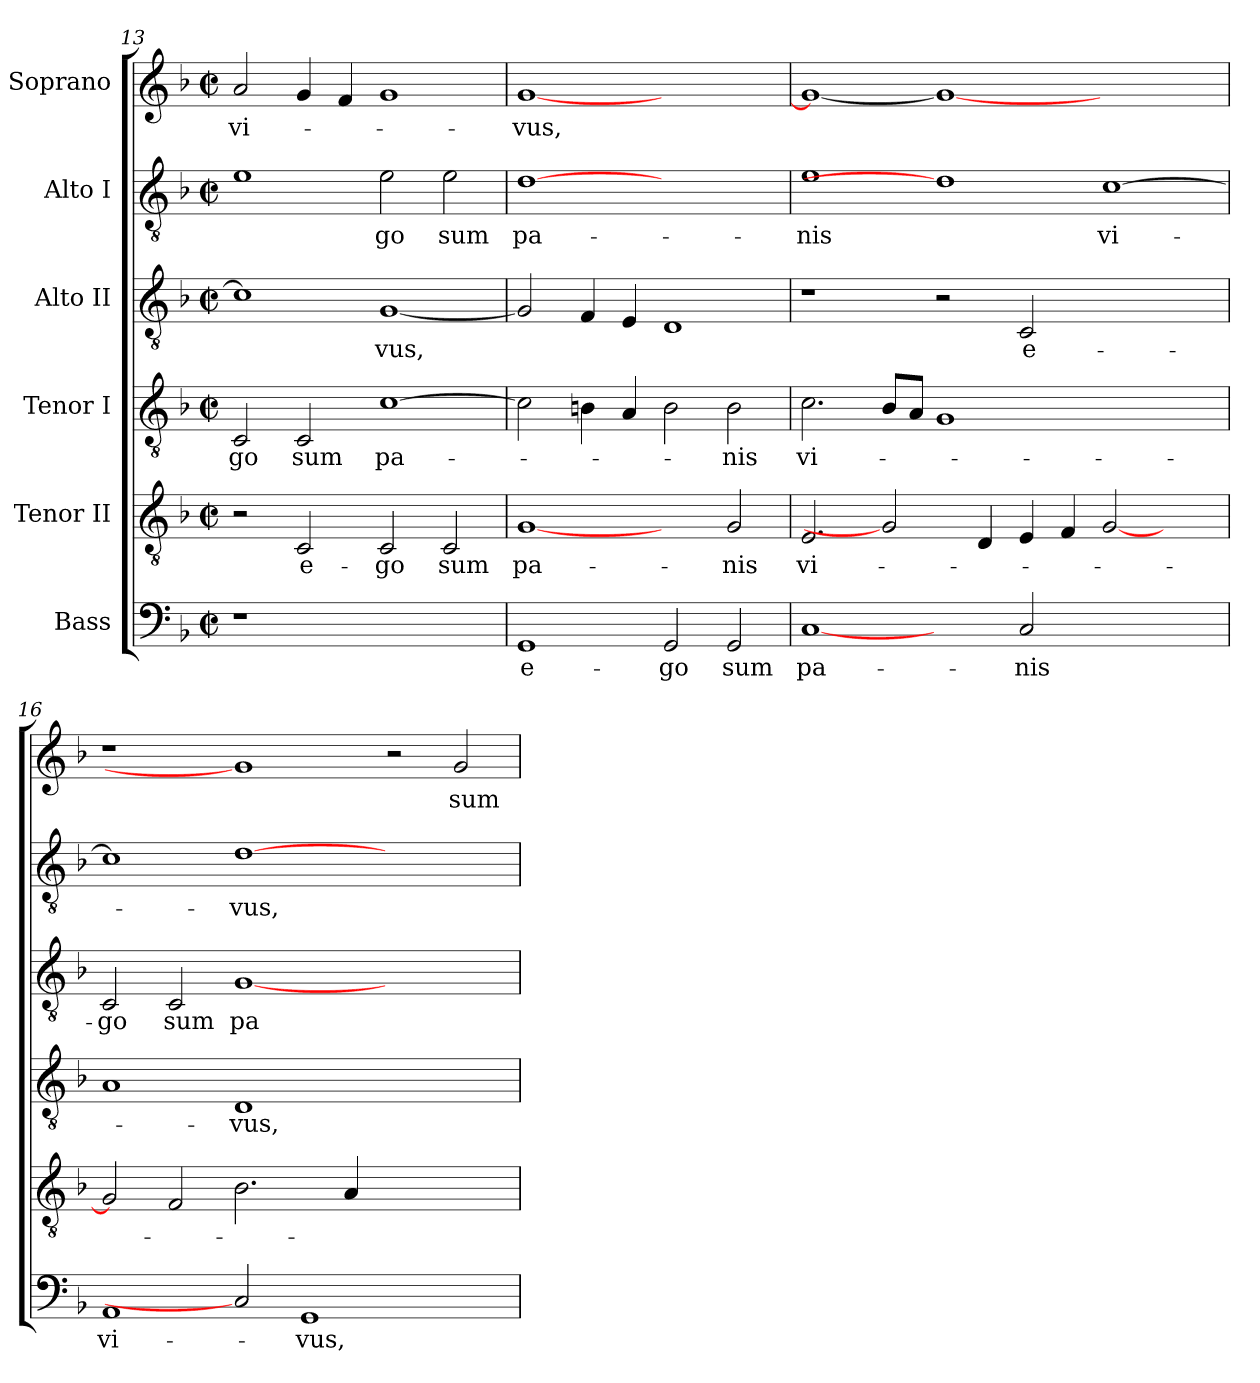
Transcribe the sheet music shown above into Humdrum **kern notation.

**kern	**text	**kern	**text	**kern	**text	**kern	**text	**kern	**text	**kern	**text
*part6	*part6	*part5	*part5	*part4	*part4	*part3	*part3	*part2	*part2	*part1	*part1
*staff6	*staff6	*staff5	*staff5	*staff4	*staff4	*staff3	*staff3	*staff2	*staff2	*staff1	*staff1
*I"Bass	*	*I"Tenor II	*	*I"Tenor I	*	*I"Alto II	*	*I"Alto I	*	*I"Soprano	*
!!LO:LB:g=z
*clefF4	*	*clefGv2	*	*clefGv2	*	*clefGv2	*	*clefGv2	*	*clefG2	*
*k[b-]	*	*k[b-]	*	*k[b-]	*	*k[b-]	*	*k[b-]	*	*k[b-]	*
*F:	*	*F:	*	*F:	*	*F:	*	*F:	*	*F:	*
*M2/2	*	*M2/2	*	*M2/2	*	*M2/2	*	*M2/2	*	*M2/2	*
*met(c|)	*	*met(c|)	*	*met(c|)	*	*met(c|)	*	*met(c|)	*	*met(c|)	*
=13	=13	=13	=13	=13	=13	=13	=13	=13	=13	=13	=13
!LO:N:vis=1	!	!	!	!	!	!	!	!	!	!	!
!	!	!	!	!	!LO:LY:b:color=#000000	!	!	!	!	!	!
!	!	!	!	!	!	!	!	!	!	!	!LO:LY:b:color=#000000
1r	.	2r	.	2Ci/	-go	1ci]	.	1ei	.	2ai/	vi-
!	!	!	!LO:LY:b:color=#000000	!	!	!	!	!	!	!	!
!	!	!	!	!	!LO:LY:b:color=#000000	!	!	!	!	!	!
.	.	2Ci/	e-	2Ci/	sum	.	.	.	.	4gi/	.
.	.	.	.	.	.	.	.	.	.	4fi/	.
!	!	!	!LO:LY:b:color=#000000	!	!	!	!	!	!	!	!
!	!	!	!	!	!LO:LY:b:color=#000000	!	!	!	!	!	!
!	!	!	!	!	!	!	!LO:LY:b:color=#000000	!	!	!	!
!	!	!	!	!	!	!	!	!	!LO:LY:b:color=#000000	!	!
1ryy	.	2Ci/	-go	[>1ci	pa-	[<1Gi	-vus,	2ei\	-go	1gi	.
!	!	!	!LO:LY:b:color=#000000	!	!	!	!	!	!	!	!
!	!	!	!	!	!	!	!	!	!LO:LY:b:color=#000000	!	!
.	.	2Ci/	sum	.	.	.	.	2ei\	sum	.	.
=14	=14	=14	=14	=14	=14	=14	=14	=14	=14	=14	=14
!	!LO:LY:b:color=#000000	!	!	!	!	!	!	!	!	!	!
!	!	!	!LO:LY:b:color=#000000	!	!	!	!	!	!	!	!
!	!	!	!	!	!	!	!	!	!LO:LY:b:color=#000000	!	!
!	!	!	!	!	!	!	!	!	!	!	!LO:LY:b:color=#000000
1GGi	e-	[1Gi	pa-	2ci\]	.	2Gi/]	.	[1di	pa-	[<1gi	-vus,
.	.	.	.	4Bni\	.	4Fi/	.	.	.	.	.
.	.	.	.	4Ai/	.	4Ei/	.	.	.	.	.
!	!LO:LY:b:color=#000000	!	!	!	!	!	!	!	!	!	!
2GGi/	-go	2ryy	.	2Bi\	.	1Di	.	1ryy	.	1ryy	.
!	!LO:LY:b:color=#000000	!	!	!	!	!	!	!	!	!	!
!	!	!	!LO:LY:b:color=#000000	!	!	!	!	!	!	!	!
!	!	!	!	!	!LO:LY:b:color=#000000	!	!	!	!	!	!
2GGi/	sum	2Gi/	-nis	2Bi\	-nis	.	.	.	.	.	.
=15	=15	=15	=15	=15	=15	=15	=15	=15	=15	=15	=15
!	!LO:LY:b:color=#000000	!	!	!	!	!	!	!	!	!	!
!	!	!	!LO:LY:b:color=#000000	!	!	!	!	!	!	!	!
!	!	!	!	!	!LO:LY:b:color=#000000	!	!	!	!	!	!
!	!	!	!	!	!	!	!	!	!LO:LY:b:color=#000000	!	!
[1Ci	pa-	2.Ei/	vi-	2.ci\	vi-	1r	.	1ei	-nis	1gi_<	.
.	.	2Gi]	.	8B-i/L	.	.	.	.	.	.	.
.	.	.	.	8Ai/J	.	.	.	.	.	.	.
2ryy	.	.	.	1Gi	.	2r	.	1di]	.	1gi_	.
.	.	4Di/	.	.	.	.	.	.	.	.	.
!	!LO:LY:b:color=#000000	!	!	!	!	!	!	!	!	!	!
!	!	!	!	!	!	!	!LO:LY:b:color=#000000	!	!	!	!
2Ci/	-nis	4Ei/	.	.	.	2Ci/	e-	.	.	.	.
.	.	4Fi/	.	.	.	.	.	.	.	.	.
!	!	!	!	!	!	!	!	!	!LO:LY:b:color=#000000	!	!
1ryy	.	[<2Gi/	.	1ryy	.	1ryy	.	[>1ci	vi-	1ryy	.
.	.	2ryy	.	.	.	.	.	.	.	.	.
=16	=16	=16	=16	=16	=16	=16	=16	=16	=16	=16	=16
!	!LO:LY:b:color=#000000	!	!	!	!	!	!	!	!	!	!
!	!	!	!	!	!	!	!LO:LY:b:color=#000000	!	!	!	!
1AAi	vi-	2Gi/]	.	1Ai	.	2Ci/	-go	1ci]	.	1r	.
!	!	!	!	!	!	!	!LO:LY:b:color=#000000	!	!	!	!
.	.	2Fi/	.	.	.	2Ci/	sum	.	.	.	.
!	!	!	!	!	!LO:LY:b:color=#000000	!	!	!	!	!	!
!	!	!	!	!	!	!	!LO:LY:b:color=#000000	!	!	!	!
!	!	!	!	!	!	!	!	!	!LO:LY:b:color=#000000	!	!
2Ci]	.	2.B-i\	.	1Di	-vus,	[<1Gi	pa-	[>1di	-vus,	1gi]	.
!	!LO:LY:b:color=#000000	!	!	!	!	!	!	!	!	!	!
1GGi	-vus,	.	.	.	.	.	.	.	.	.	.
.	.	4Ai/	.	.	.	.	.	.	.	.	.
.	.	1ryy	.	1ryy	.	1ryy	.	1ryy	.	2r	.
!	!	!	!	!	!	!	!	!	!	!	!LO:LY:b:color=#000000
2ryy	.	.	.	.	.	.	.	.	.	2gi/	sum
=	=	=	=	=	=	=	=	=	=	=	=
*-	*-	*-	*-	*-	*-	*-	*-	*-	*-	*-	*-
